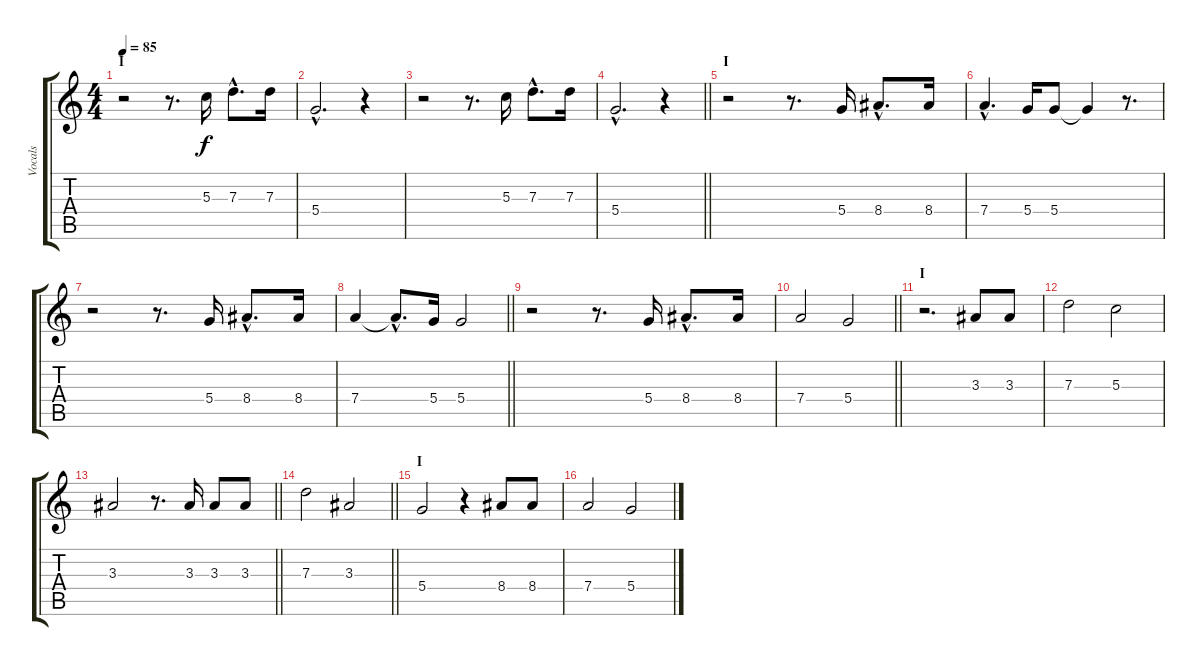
\track ("Vocals" "Vocals") {instrument acousticguitarsteel}
\staff {score tabs}
\tuning (E4 B3 G3 D3 A2 E2) {hide}
\ts (4 4)
\section ("" "I")
\tempo 85
\clef g2
\ks c
r.2{dy f} r.8{d} 5.3.16 7.3{hac}.8{d} 7.3.16 |
5.4{hac}.2{d} r.4 |
r.2 r.8{d} 5.3.16 7.3{hac}.8{d} 7.3.16 |
\barLineRight lightlight
5.4{hac}.2{d} r.4 |
\section ("" "I")
r.2 r.8{d} 5.4.16 8.4{hac}.8{d} 8.4.16 |
7.4{hac}.4{d} 5.4.16 5.4.8 5.4{t}.4 r.8{d} |
r.2 r.8{d} 5.4.16 8.4{hac}.8{d} 8.4.16 |
\barLineRight lightlight
7.4.4 7.4{hac t}.8{d} 5.4.16 5.4.2 |
r.2 r.8{d} 5.4.16 8.4{hac}.8{d} 8.4.16 |
\barLineRight lightlight
7.4.2 5.4.2 |
\section ("" "I")
r.2{d} 3.3.8 3.3.8 |
7.3.2 5.3.2 |
\barLineRight lightlight
3.3.2 r.8{d} 3.3.16 3.3.8 3.3.8 |
\barLineRight lightlight
7.3.2 3.3.2 |
\section ("" "I")
5.4.2 r.4 8.4.8 8.4.8 |
7.4.2 5.4.2
